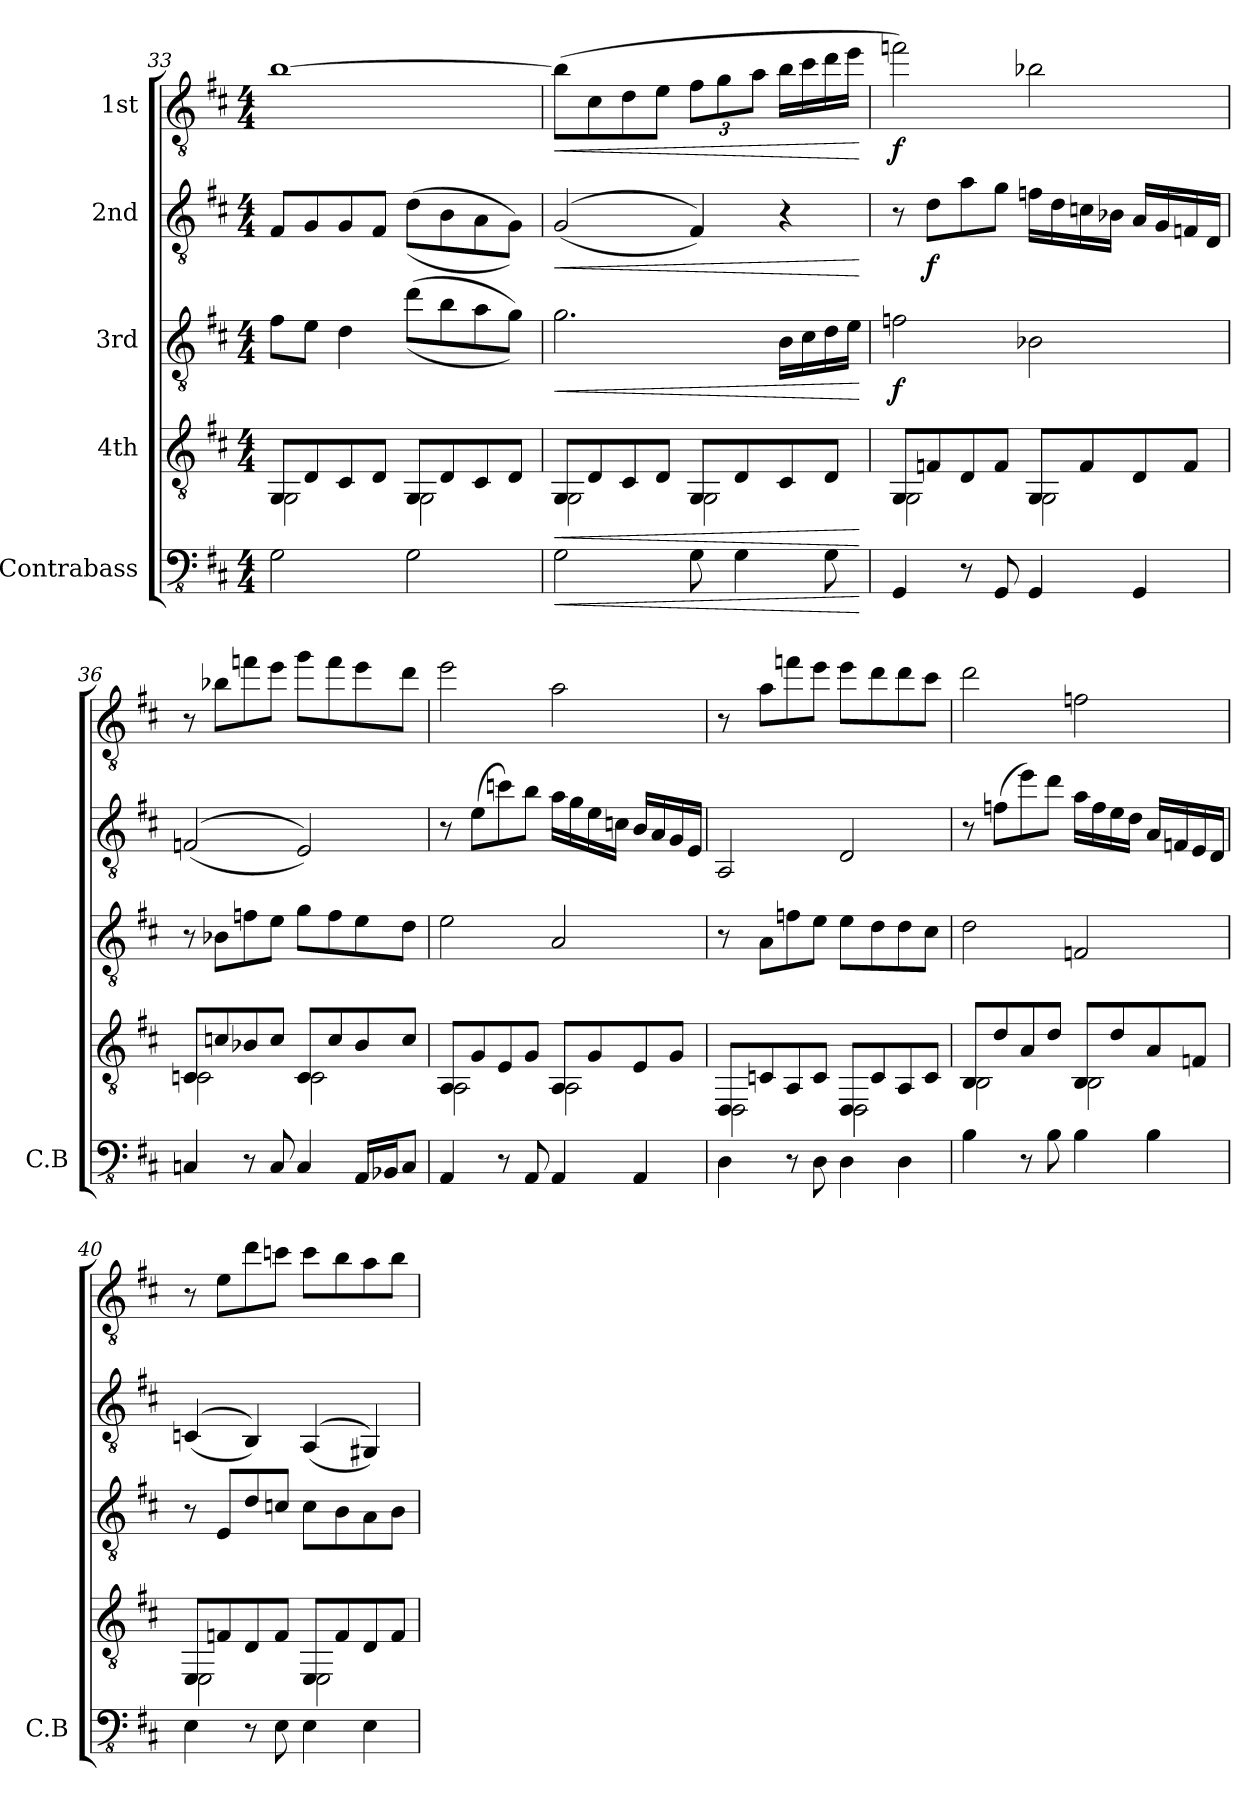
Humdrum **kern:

**kern	**dynam	**kern	**dynam	**kern	**dynam	**kern	**dynam	**kern	**dynam
*part5	*part5	*part4	*part4	*part3	*part3	*part2	*part2	*part1	*part1
*staff5	*staff5	*staff4	*staff4	*staff3	*staff3	*staff2	*staff2	*staff1	*staff1
*I"Contrabass	*	*I"4th	*	*I"3rd	*	*I"2nd	*	*I"1st	*
*I'C.B	*	*	*	*	*	*	*	*	*
*clefFv4	*	*clefGv2	*	*clefGv2	*	*clefGv2	*	*clefGv2	*
*k[f#c#]	*	*k[f#c#]	*	*k[f#c#]	*	*k[f#c#]	*	*k[f#c#]	*
*M4/4	*	*M4/4	*	*M4/4	*	*M4/4	*	*M4/4	*
=33	=33	=33	=33	=33	=33	=33	=33	=33	=33
*	*	*^	*	*	*	*	*	*	*
2GG\	.	8GG/L	2GG\	.	8f#\L	.	8F#/L	.	[1b	.
.	.	8D/	.	.	8e\J	.	8G/	.	.	.
.	.	8C#/	.	.	4d\	.	8G/	.	.	.
.	.	8D/J	.	.	.	.	8F#/J	.	.	.
2GG\	.	8GG/L	2GG\	.	((8dd\L	.	((8d\L	.	.	.
.	.	8D/	.	.	8b\	.	8B\	.	.	.
.	.	8C#/	.	.	8a\	.	8A\	.	.	.
.	.	8D/J	.	.	8g\J))	.	8G\J))	.	.	.
=34	=34	=34	=34	=34	=34	=34	=34	=34	=34	=34
!	!LO:HP:b	!	!	!LO:HP:b	!	!LO:HP:b	!	!LO:HP:b	!	!LO:HP:b
2GG\	<	8GG/L	2GG\	<	2.g\	<	((2G/	<	(8b\L]	<
.	.	8D/	.	.	.	.	.	.	8c#\	.
.	.	8C#/	.	.	.	.	.	.	8d\	.
.	.	8D/J	.	.	.	.	.	.	8e\J	.
*	*	*	*	*	*	*	*	*	*Xbrackettup	*
8GG\	.	8GG/L	2GG\	.	.	.	4F#/))	.	12f#\L	.
.	.	.	.	.	.	.	.	.	12g\	.
4GG\	.	8D/	.	.	.	.	.	.	.	.
.	.	.	.	.	.	.	.	.	12a\J	.
.	.	8C#/	.	.	16B\LL	.	4r	.	16b\LL	.
.	.	.	.	.	16c#\	.	.	.	16cc#\	.
8GG\	.	8D/J	.	.	16d\	.	.	.	16dd\	.
.	.	.	.	.	16e\JJ	.	.	.	16ee\JJ	.
*	*	*v	*v	*	*	*	*	*	*	*
.	[	.	[	.	[	.	[	.	[
=35	=35	=35	=35	=35	=35	=35	=35	=35	=35
*	*	*^	*	*	*	*	*	*	*
!	!	!	!	!	!	!LO:DY:b	!	!	!	!LO:DY:b
4GGG/	.	8GG/L	2GG\	.	2fn\	f	8r	.	2ffn\)	f
!	!	!	!	!	!	!	!	!LO:DY:b	!	!
.	.	8Fn/	.	.	.	.	8d\L	f	.	.
8r	.	8D/	.	.	.	.	8a\	.	.	.
8GGG/	.	8F/J	.	.	.	.	8g\J	.	.	.
4GGG/	.	8GG/L	2GG\	.	2B-X\	.	16fn\LL	.	2b-X\	.
.	.	.	.	.	.	.	16d\	.	.	.
.	.	8F/	.	.	.	.	16cn\	.	.	.
.	.	.	.	.	.	.	16B-X\JJ	.	.	.
4GGG/	.	8D/	.	.	.	.	16A/LL	.	.	.
.	.	.	.	.	.	.	16G/	.	.	.
.	.	8F/J	.	.	.	.	16Fn/	.	.	.
.	.	.	.	.	.	.	16D/JJ	.	.	.
!!LO:PB:g=z
=36	=36	=36	=36	=36	=36	=36	=36	=36	=36	=36
4CCn/	.	8Cn/L	2C\	.	8r	.	((2Fn/	.	8r	.
.	.	8cn/	.	.	8B-X\L	.	.	.	8b-X\L	.
8r	.	8B-X/	.	.	8fn\	.	.	.	8ffn\	.
8CC/	.	8c/J	.	.	8e\J	.	.	.	8ee\J	.
4CC/	.	8C/L	2C\	.	8g\L	.	2E/))	.	8gg\L	.
.	.	8c/	.	.	8f\	.	.	.	8ff\	.
16AAA/LL	.	8B-/	.	.	8e\	.	.	.	8ee\	.
16BBB-X/J	.	.	.	.	.	.	.	.	.	.
8CC/J	.	8c/J	.	.	8d\J	.	.	.	8dd\J	.
=37	=37	=37	=37	=37	=37	=37	=37	=37	=37	=37
4AAA/	.	8AA/L	2AA\	.	2e\	.	8r	.	2ee\	.
.	.	8G/	.	.	.	.	(8e\L	.	.	.
8r	.	8E/	.	.	.	.	8ccn\)	.	.	.
8AAA/	.	8G/J	.	.	.	.	8b\J	.	.	.
4AAA/	.	8AA/L	2AA\	.	2A/	.	16a\LL	.	2a\	.
.	.	.	.	.	.	.	16g\	.	.	.
.	.	8G/	.	.	.	.	16e\	.	.	.
.	.	.	.	.	.	.	16cn\JJ	.	.	.
4AAA/	.	8E/	.	.	.	.	16B/LL	.	.	.
.	.	.	.	.	.	.	16A/	.	.	.
.	.	8G/J	.	.	.	.	16G/	.	.	.
.	.	.	.	.	.	.	16E/JJ	.	.	.
=38	=38	=38	=38	=38	=38	=38	=38	=38	=38	=38
4DD\	.	8DD/L	2DD\	.	8r	.	2AA/	.	8r	.
.	.	8Cn/	.	.	8A\L	.	.	.	8a\L	.
8r	.	8AA/	.	.	8fn\	.	.	.	8ffn\	.
8DD\	.	8C/J	.	.	8e\J	.	.	.	8ee\J	.
4DD\	.	8DD/L	2DD\	.	8e\L	.	2D/	.	8ee\L	.
.	.	8C/	.	.	8d\	.	.	.	8dd\	.
4DD\	.	8AA/	.	.	8d\	.	.	.	8dd\	.
.	.	8C/J	.	.	8c#\J	.	.	.	8cc#\J	.
!!LO:LB:g=z
=39	=39	=39	=39	=39	=39	=39	=39	=39	=39	=39
4BB\	.	8BB/L	2BB\	.	2d\	.	8r	.	2dd\	.
.	.	8d/	.	.	.	.	(8fn\L	.	.	.
8r	.	8A/	.	.	.	.	8ee\)	.	.	.
8BB\	.	8d/J	.	.	.	.	8dd\J	.	.	.
4BB\	.	8BB/L	2BB\	.	2Fn/	.	16a\LL	.	2fn\	.
.	.	.	.	.	.	.	16f\	.	.	.
.	.	8d/	.	.	.	.	16e\	.	.	.
.	.	.	.	.	.	.	16d\JJ	.	.	.
4BB\	.	8A/	.	.	.	.	16A/LL	.	.	.
.	.	.	.	.	.	.	16Fn/	.	.	.
.	.	8Fn/J	.	.	.	.	16E/	.	.	.
.	.	.	.	.	.	.	16D/JJ	.	.	.
=40	=40	=40	=40	=40	=40	=40	=40	=40	=40	=40
4EE\	.	8EE/L	2EE\	.	8r	.	((4Cn/	.	8r	.
.	.	8Fn/	.	.	8E/L	.	.	.	8e\L	.
8r	.	8D/	.	.	8d/	.	4BB/))	.	8dd\	.
8EE\	.	8F/J	.	.	8cn/J	.	.	.	8ccn\J	.
4EE\	.	8EE/L	2EE\	.	8c\L	.	((4AA/	.	8cc\L	.
.	.	8F/	.	.	8B\	.	.	.	8b\	.
4EE\	.	8D/	.	.	8A\	.	4GG#X/))	.	8a\	.
.	.	8F/J	.	.	8B\J	.	.	.	8b\J	.
*	*	*v	*v	*	*	*	*	*	*	*
=	=	=	=	=	=	=	=	=	=
*-	*-	*-	*-	*-	*-	*-	*-	*-	*-
